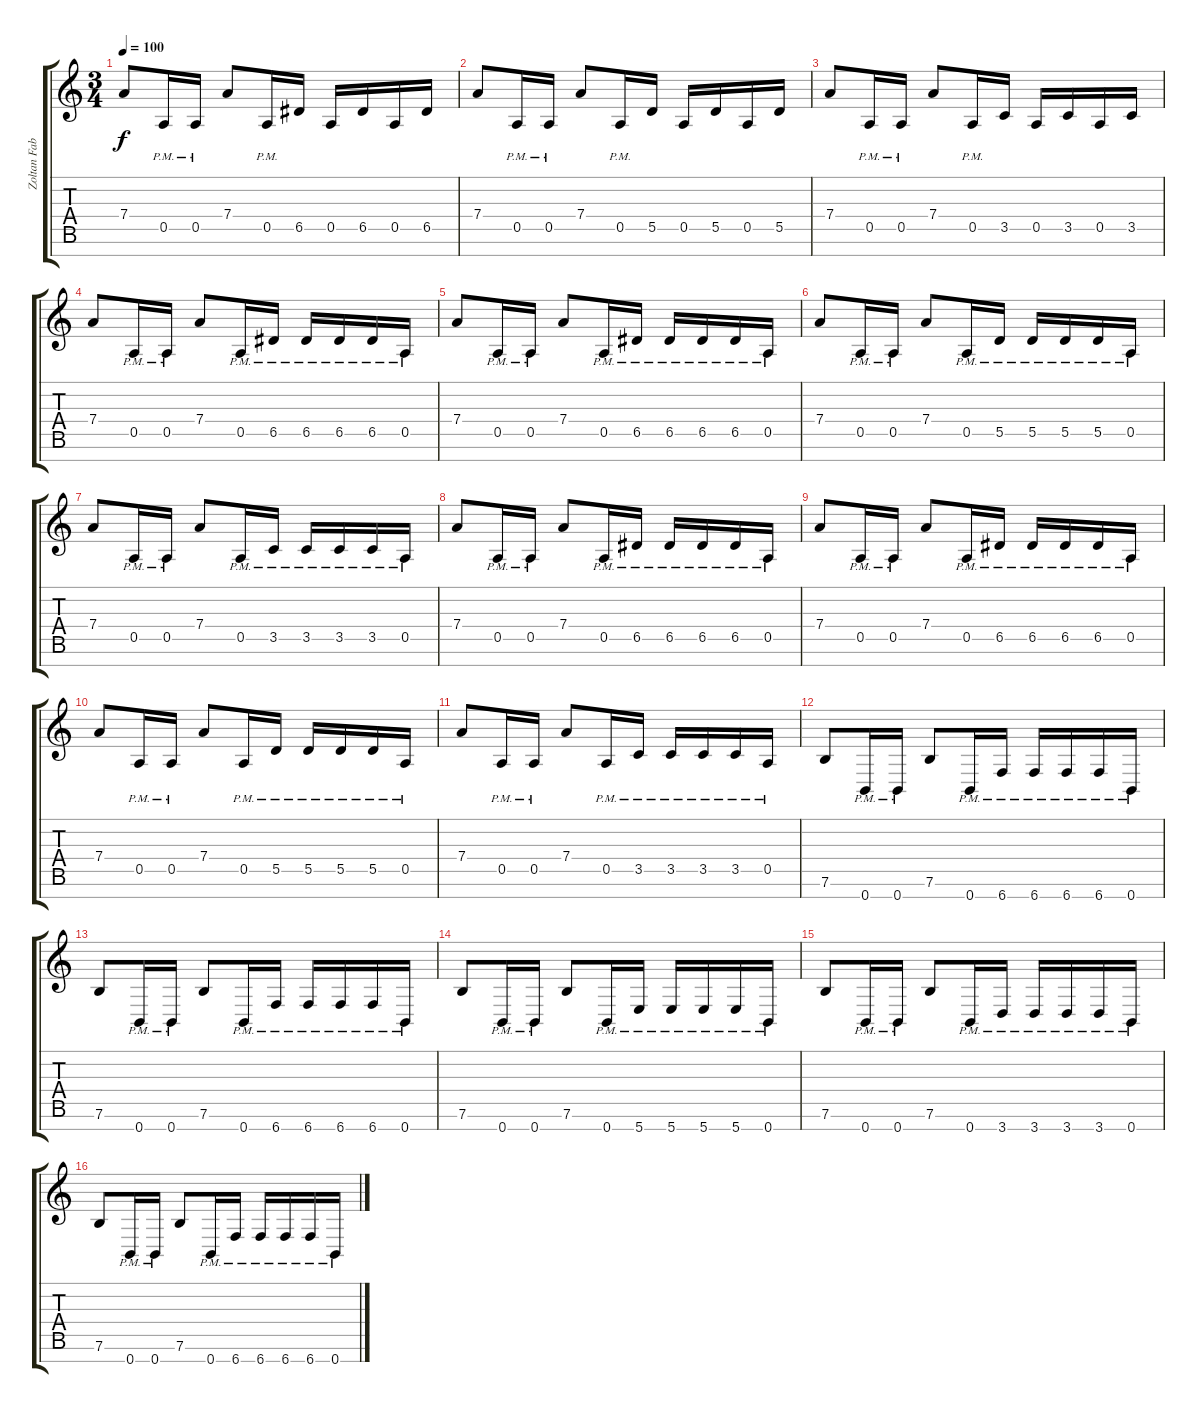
\track ("Zoltan Fabian" "Zoltan Fab") {instrument distortionguitar}
\staff {score tabs}
\tuning (E4 B3 G3 D3 A2 E2 B1) {hide}
\ts (3 4)
\tempo 100
\clef g2
\ks c
7.4.8{dy f} 0.5{pm}.16 0.5{pm}.16 7.4.8 0.5{pm}.16 6.5.16 0.5.16 6.5.16 0.5.16 6.5.16 |
7.4.8 0.5{pm}.16 0.5{pm}.16 7.4.8 0.5{pm}.16 5.5.16 0.5.16 5.5.16 0.5.16 5.5.16 |
7.4.8 0.5{pm}.16 0.5{pm}.16 7.4.8 0.5{pm}.16 3.5.16 0.5.16 3.5.16 0.5.16 3.5.16 |
7.4.8 0.5{pm}.16 0.5{pm}.16 7.4.8 0.5{pm}.16 6.5{pm}.16 6.5{pm}.16 6.5{pm}.16 6.5{pm}.16 0.5{pm}.16 |
7.4.8 0.5{pm}.16 0.5{pm}.16 7.4.8 0.5{pm}.16 6.5{pm}.16 6.5{pm}.16 6.5{pm}.16 6.5{pm}.16 0.5{pm}.16 |
7.4.8 0.5{pm}.16 0.5{pm}.16 7.4.8 0.5{pm}.16 5.5{pm}.16 5.5{pm}.16 5.5{pm}.16 5.5{pm}.16 0.5{pm}.16 |
7.4.8 0.5{pm}.16 0.5{pm}.16 7.4.8 0.5{pm}.16 3.5{pm}.16 3.5{pm}.16 3.5{pm}.16 3.5{pm}.16 0.5{pm}.16 |
7.4.8 0.5{pm}.16 0.5{pm}.16 7.4.8 0.5{pm}.16 6.5{pm}.16 6.5{pm}.16 6.5{pm}.16 6.5{pm}.16 0.5{pm}.16 |
7.4.8 0.5{pm}.16 0.5{pm}.16 7.4.8 0.5{pm}.16 6.5{pm}.16 6.5{pm}.16 6.5{pm}.16 6.5{pm}.16 0.5{pm}.16 |
7.4.8 0.5{pm}.16 0.5{pm}.16 7.4.8 0.5{pm}.16 5.5{pm}.16 5.5{pm}.16 5.5{pm}.16 5.5{pm}.16 0.5{pm}.16 |
7.4.8 0.5{pm}.16 0.5{pm}.16 7.4.8 0.5{pm}.16 3.5{pm}.16 3.5{pm}.16 3.5{pm}.16 3.5{pm}.16 0.5{pm}.16 |
7.6.8 0.7{pm}.16 0.7{pm}.16 7.6.8 0.7{pm}.16 6.7{pm}.16 6.7{pm}.16 6.7{pm}.16 6.7{pm}.16 0.7{pm}.16 |
7.6.8 0.7{pm}.16 0.7{pm}.16 7.6.8 0.7{pm}.16 6.7{pm}.16 6.7{pm}.16 6.7{pm}.16 6.7{pm}.16 0.7{pm}.16 |
7.6.8 0.7{pm}.16 0.7{pm}.16 7.6.8 0.7{pm}.16 5.7{pm}.16 5.7{pm}.16 5.7{pm}.16 5.7{pm}.16 0.7{pm}.16 |
7.6.8 0.7{pm}.16 0.7{pm}.16 7.6.8 0.7{pm}.16 3.7{pm}.16 3.7{pm}.16 3.7{pm}.16 3.7{pm}.16 0.7{pm}.16 |
7.6.8 0.7{pm}.16 0.7{pm}.16 7.6.8 0.7{pm}.16 6.7{pm}.16 6.7{pm}.16 6.7{pm}.16 6.7{pm}.16 0.7{pm}.16
